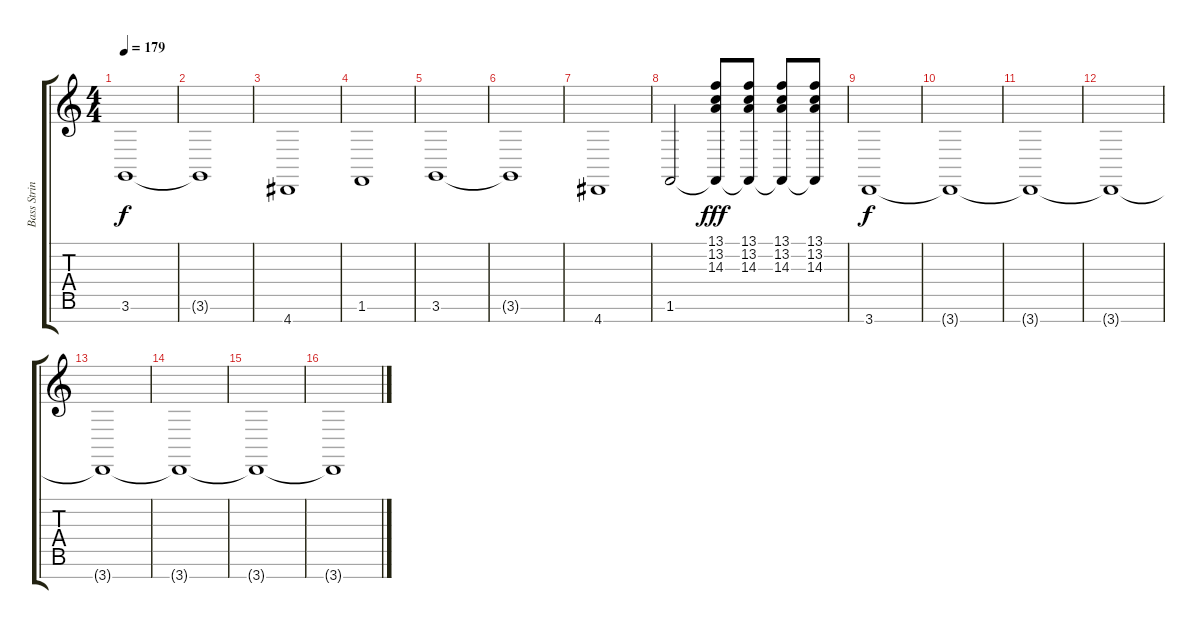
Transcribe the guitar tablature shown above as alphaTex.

\track ("Bass Strings" "Bass Strin") {instrument stringensemble1}
\staff {score tabs}
\tuning (E4 B3 G3 D3 A2 E2 B1) {hide}
\ts (4 4)
\tempo 179
\clef g2
\ks c
3.6.1{dy f} |
3.6{t}.1 |
4.7.1 |
1.6.1 |
3.6.1 |
3.6{t}.1 |
4.7.1 |
1.6.2 (13.1 13.2 14.3 1.6{t}).8{dy fff} (13.1 13.2 14.3 1.6{t}).8 (13.1 13.2 14.3 1.6{t}).8 (13.1 13.2 14.3 1.6{t}).8 |
3.7.1{dy f} |
3.7{t}.1 |
3.7{t}.1 |
3.7{t}.1 |
3.7{t}.1 |
3.7{t}.1 |
3.7{t}.1 |
3.7{t}.1
